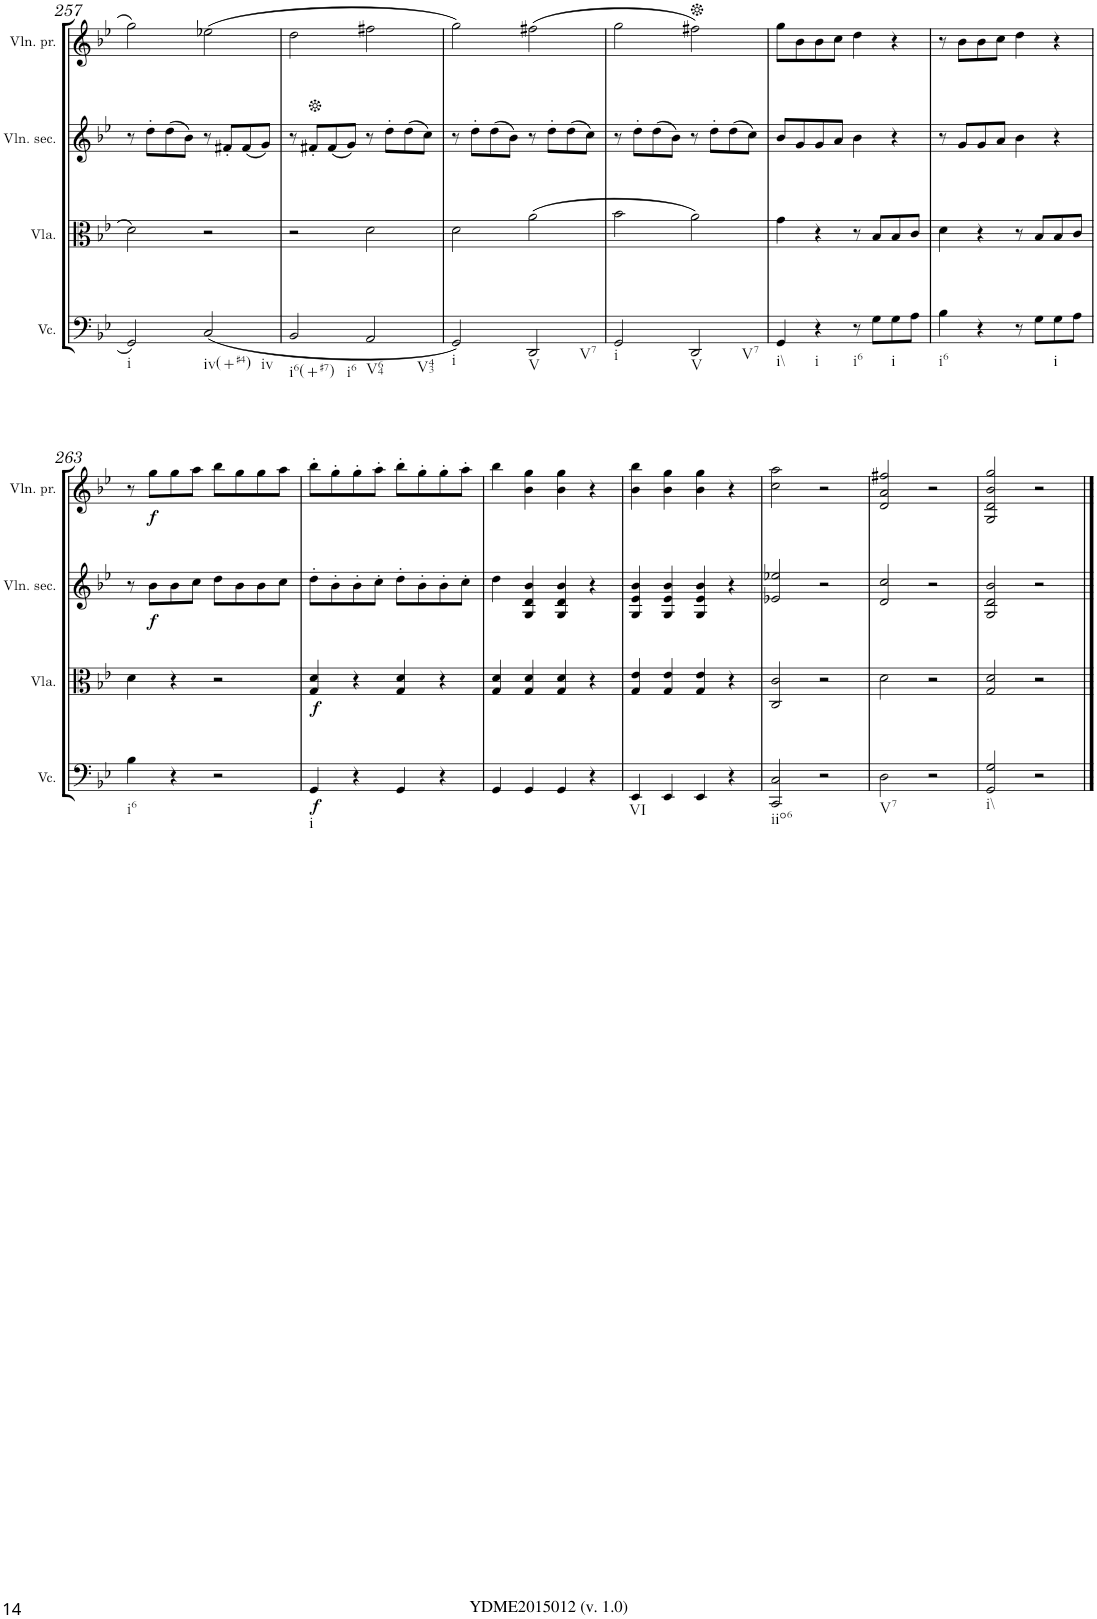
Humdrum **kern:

**kern	**dynam	**kern	**dynam	**kern	**dynam	**kern	**dynam
*part4	*part4	*part3	*part3	*part2	*part2	*part1	*part1
*staff4	*staff4	*staff3	*staff3	*staff2	*staff2	*staff1	*staff1
*I"Violoncelle	*	*I"Viola	*	*I"Violino secondo	*	*I"Violino primo	*
*I'Vc.	*	*I'Vla.	*	*I'Vln. sec.	*	*I'Vln. pr.	*
!!LO:PB:g=z
*clefF4	*	*clefC3	*	*clefG2	*	*clefG2	*
*k[b-e-]	*	*k[b-e-]	*	*k[b-e-]	*	*k[b-e-]	*
*M2/2	*	*M2/2	*	*M2/2	*	*M2/2	*
=257	=257	=257	=257	=257	=257	=257	=257
!LO:TX:b:t=i	!	!	!	!	!	!	!
2GG/	.	2d\	.	8r	.	2gg\	.
.	.	.	.	8dd'\L	.	.	.
.	.	.	.	(>8dd\	.	.	.
.	.	.	.	8b-\J)	.	.	.
!LO:TX:b:t=iv(+#4)	!	!	!	!	!	!	!
!LO:TX:b:t=iv	!	!	!	!	!	!	!
(<2C/	.	2r	.	8r	.	(>2ee-X\	.
.	.	.	.	8f#X'/L	.	.	.
.	.	.	.	(<8f#/	.	.	.
.	.	.	.	8g/J)	.	.	.
=258	=258	=258	=258	=258	=258	=258	=258
!LO:TX:b:t=i6(+#7)	!	!	!	!	!	!	!
!LO:TX:b:t=i6	!	!	!	!	!	!	!
2BB-/	.	2r	.	8r	.	2dd\	.
.	.	.	.	8f#X'/L	.	.	.
.	.	.	.	(<8f#/	.	.	.
.	.	.	.	8g/J)	.	.	.
!LO:TX:b:t=V64	!	!	!	!	!	!	!
!LO:TX:b:t=V43	!	!	!	!	!	!	!
2AA/	.	2d\	.	8r	.	2ff#X\	.
.	.	.	.	8dd'\L	.	.	.
.	.	.	.	(>8dd\	.	.	.
.	.	.	.	8cc\J)	.	.	.
=259	=259	=259	=259	=259	=259	=259	=259
!LO:TX:b:t=i	!	!	!	!	!	!	!
2GG/)	.	2d\	.	8r	.	2gg\)	.
.	.	.	.	8dd'\L	.	.	.
.	.	.	.	(>8dd\	.	.	.
.	.	.	.	8b-\J)	.	.	.
!LO:TX:b:t=V	!	!	!	!	!	!	!
!LO:TX:b:t=V7	!	!	!	!	!	!	!
2DD/	.	(>2a\	.	8r	.	(>2ff#X\	.
.	.	.	.	8dd'\L	.	.	.
.	.	.	.	(>8dd\	.	.	.
.	.	.	.	8cc\J)	.	.	.
=260	=260	=260	=260	=260	=260	=260	=260
!LO:TX:b:t=i	!	!	!	!	!	!	!
2GG/	.	2b-\	.	8r	.	2gg\	.
.	.	.	.	8dd'\L	.	.	.
.	.	.	.	(>8dd\	.	.	.
.	.	.	.	8b-\J)	.	.	.
!LO:TX:b:t=V	!	!	!	!	!	!	!
!LO:TX:b:t=V7	!	!	!	!	!	!	!
2DD/	.	2a\)	.	8r	.	2ff#X\)	.
.	.	.	.	8dd'\L	.	.	.
.	.	.	.	(>8dd\	.	.	.
.	.	.	.	8cc\J)	.	.	.
=261	=261	=261	=261	=261	=261	=261	=261
!LO:TX:b:t=i\\	!	!	!	!	!	!	!
4GG/	.	4g\	.	8b-/L	.	8gg\L	.
.	.	.	.	8g/	.	8b-\	.
!LO:TX:b:t=i	!	!	!	!	!	!	!
4r	.	4r	.	8g/	.	8b-\	.
.	.	.	.	8a/J	.	8cc\J	.
!LO:TX:b:t=i6	!	!	!	!	!	!	!
8r	.	8r	.	4b-\	.	4dd\	.
8G\L	.	8B-/L	.	.	.	.	.
!LO:TX:b:t=i	!	!	!	!	!	!	!
8G\	.	8B-/	.	4r	.	4r	.
8A\J	.	8c/J	.	.	.	.	.
=262	=262	=262	=262	=262	=262	=262	=262
!LO:TX:b:t=i6	!	!	!	!	!	!	!
4B-\	.	4d\	.	8r	.	8r	.
.	.	.	.	8g/L	.	8b-\L	.
4r	.	4r	.	8g/	.	8b-\	.
.	.	.	.	8a/J	.	8cc\J	.
8r	.	8r	.	4b-\	.	4dd\	.
8G\L	.	8B-/L	.	.	.	.	.
!LO:TX:b:t=i	!	!	!	!	!	!	!
8G\	.	8B-/	.	4r	.	4r	.
8A\J	.	8c/J	.	.	.	.	.
!!LO:LB:g=z
=263	=263	=263	=263	=263	=263	=263	=263
!LO:TX:b:t=i6	!	!	!	!	!	!	!
4B-\	.	4d\	.	8r	.	8r	.
!	!	!	!	!	!LO:DY:b	!	!LO:DY:b
.	.	.	.	8b-\L	f	8gg\L	f
4r	.	4r	.	8b-\	.	8gg\	.
.	.	.	.	8cc\J	.	8aa\J	.
2r	.	2r	.	8dd\L	.	8bb-\L	.
.	.	.	.	8b-\	.	8gg\	.
.	.	.	.	8b-\	.	8gg\	.
.	.	.	.	8cc\J	.	8aa\J	.
=264	=264	=264	=264	=264	=264	=264	=264
!LO:TX:b:t=i	!	!	!	!	!	!	!
!	!LO:DY:b	!	!LO:DY:b	!	!	!	!
4GG/	f	4G/ 4d/	f	8dd'\L	.	8bb-'\L	.
.	.	.	.	8b-'\	.	8gg'\	.
4r	.	4r	.	8b-'\	.	8gg'\	.
.	.	.	.	8cc'\J	.	8aa'\J	.
4GG/	.	4G/ 4d/	.	8dd'\L	.	8bb-'\L	.
.	.	.	.	8b-'\	.	8gg'\	.
4r	.	4r	.	8b-'\	.	8gg'\	.
.	.	.	.	8cc'\J	.	8aa'\J	.
=265	=265	=265	=265	=265	=265	=265	=265
4GG/	.	4G/ 4d/	.	4dd\	.	4bb-\	.
4GG/	.	4G/ 4d/	.	4G/ 4d/ 4b-/	.	4b-\ 4gg\	.
4GG/	.	4G/ 4d/	.	4G/ 4d/ 4b-/	.	4b-\ 4gg\	.
4r	.	4r	.	4r	.	4r	.
=266	=266	=266	=266	=266	=266	=266	=266
!LO:TX:b:t=VI	!	!	!	!	!	!	!
4EE-/	.	4G/ 4e-/	.	4G/ 4e-/ 4b-/	.	4b-\ 4bb-\	.
4EE-/	.	4G/ 4e-/	.	4G/ 4e-/ 4b-/	.	4b-\ 4gg\	.
4EE-/	.	4G/ 4e-/	.	4G/ 4e-/ 4b-/	.	4b-\ 4gg\	.
4r	.	4r	.	4r	.	4r	.
=267	=267	=267	=267	=267	=267	=267	=267
!LO:TX:b:t=iio6	!	!	!	!	!	!	!
2CC/ 2C/	.	2C/ 2c/	.	2e-X/ 2ee-X/	.	2cc\ 2aa\	.
2r	.	2r	.	2r	.	2r	.
=268	=268	=268	=268	=268	=268	=268	=268
!LO:TX:b:t=V7	!	!	!	!	!	!	!
2D\	.	2d\	.	2d/ 2cc/	.	2d/ 2a/ 2ff#X/	.
2r	.	2r	.	2r	.	2r	.
=269	=269	=269	=269	=269	=269	=269	=269
!LO:TX:b:t=i\\	!	!	!	!	!	!	!
2GG/ 2G/	.	2G/ 2d/	.	2G/ 2d/ 2b-/	.	2G/ 2d/ 2b-/ 2gg/	.
2r	.	2r	.	2r	.	2r	.
==	==	==	==	==	==	==	==
*-	*-	*-	*-	*-	*-	*-	*-
